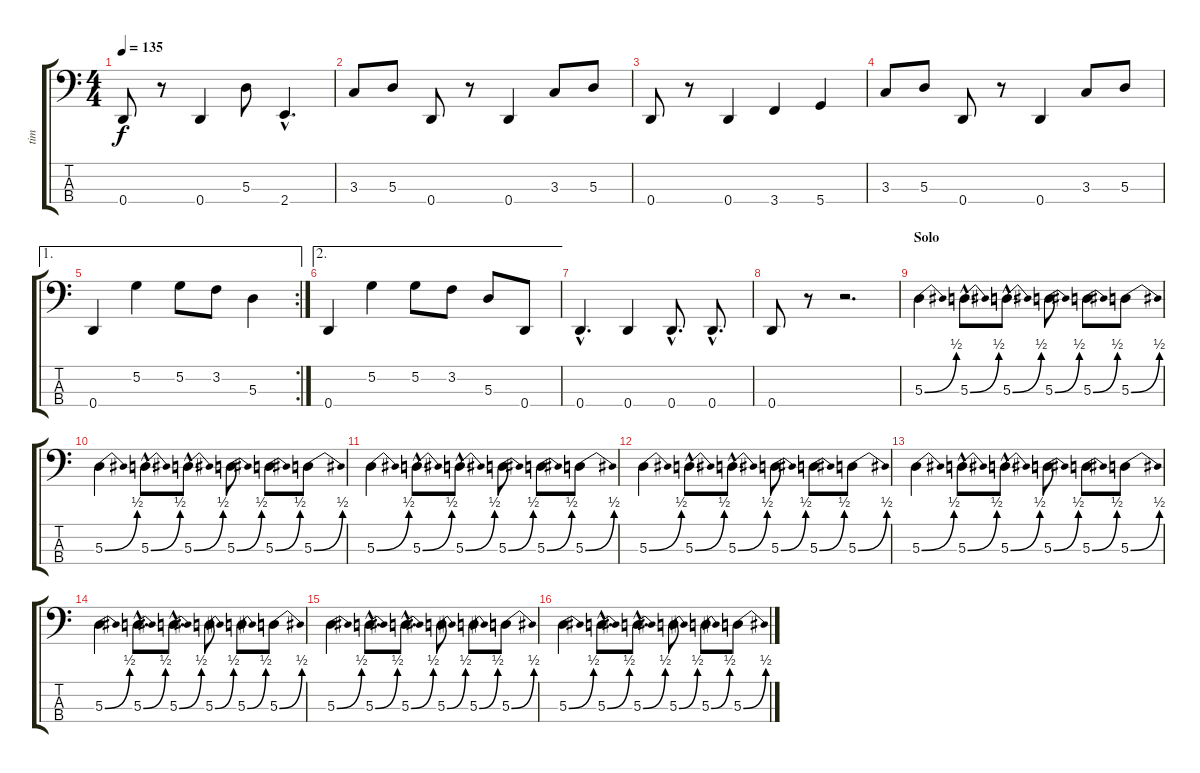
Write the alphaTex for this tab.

\track ("tim" "tim") {instrument electricbassfinger}
\staff {score tabs}
\tuning (G2 D2 A1 D1) {hide}
\ts (4 4)
\tempo 135
\clef f4
\ks c
0.4.8{dy f} r.8 0.4.4 5.3.8 2.4{hac}.4{d} |
3.3.8 5.3.8 0.4.8 r.8 0.4.4 3.3.8 5.3.8 |
0.4.8 r.8 0.4.4 3.4.4 5.4.4 |
3.3.8 5.3.8 0.4.8 r.8 0.4.4 3.3.8 5.3.8 |
\ae 1
\rc 2
0.4.4 5.2.4 5.2.8 3.2.8 5.3.4 |
\ae 2
0.4.4 5.2.4 5.2.8 3.2.8 5.3.8 0.4.8 |
0.4{hac}.4{d} 0.4.4 0.4{hac}.8{d} 0.4{hac}.8{d} |
0.4.8 r.8 r.2{d} |
\section ("" "Solo")
5.3{be (bend 0 0 60 2)}.4 5.3{be (bend 0 0 60 2) hac}.8{d} 5.3{be (bend 0 0 60 2) hac}.8{d} 5.3{be (bend 0 0 60 2)}.8 5.3{be (bend 0 0 60 2)}.8 5.3{be (bend 0 0 60 2)}.8 |
5.3{be (bend 0 0 60 2)}.4 5.3{be (bend 0 0 60 2) hac}.8{d} 5.3{be (bend 0 0 60 2) hac}.8{d} 5.3{be (bend 0 0 60 2)}.8 5.3{be (bend 0 0 60 2)}.8 5.3{be (bend 0 0 60 2)}.8 |
5.3{be (bend 0 0 60 2)}.4 5.3{be (bend 0 0 60 2) hac}.8{d} 5.3{be (bend 0 0 60 2) hac}.8{d} 5.3{be (bend 0 0 60 2)}.8 5.3{be (bend 0 0 60 2)}.8 5.3{be (bend 0 0 60 2)}.8 |
5.3{be (bend 0 0 60 2)}.4 5.3{be (bend 0 0 60 2) hac}.8{d} 5.3{be (bend 0 0 60 2) hac}.8{d} 5.3{be (bend 0 0 60 2)}.8 5.3{be (bend 0 0 60 2)}.8 5.3{be (bend 0 0 60 2)}.8 |
5.3{be (bend 0 0 60 2)}.4 5.3{be (bend 0 0 60 2) hac}.8{d} 5.3{be (bend 0 0 60 2) hac}.8{d} 5.3{be (bend 0 0 60 2)}.8 5.3{be (bend 0 0 60 2)}.8 5.3{be (bend 0 0 60 2)}.8 |
5.3{be (bend 0 0 60 2)}.4 5.3{be (bend 0 0 60 2) hac}.8{d} 5.3{be (bend 0 0 60 2) hac}.8{d} 5.3{be (bend 0 0 60 2)}.8 5.3{be (bend 0 0 60 2)}.8 5.3{be (bend 0 0 60 2)}.8 |
5.3{be (bend 0 0 60 2)}.4 5.3{be (bend 0 0 60 2) hac}.8{d} 5.3{be (bend 0 0 60 2) hac}.8{d} 5.3{be (bend 0 0 60 2)}.8 5.3{be (bend 0 0 60 2)}.8 5.3{be (bend 0 0 60 2)}.8 |
5.3{be (bend 0 0 60 2)}.4 5.3{be (bend 0 0 60 2) hac}.8{d} 5.3{be (bend 0 0 60 2) hac}.8{d} 5.3{be (bend 0 0 60 2)}.8 5.3{be (bend 0 0 60 2)}.8 5.3{be (bend 0 0 60 2)}.8
